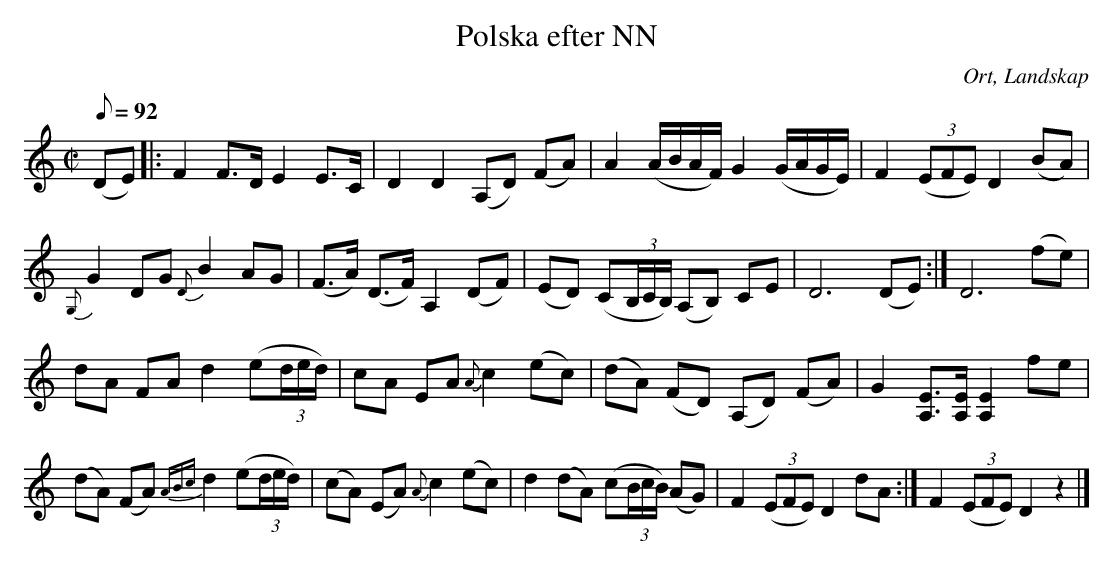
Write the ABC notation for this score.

X:1
T:Polska efter NN
O:Ort, Landskap
M:C|
L:1/8
K:C
V:2
Q:92
(DE) |: F2F>D E2E>C | D2D2 (A,D) (FA) | A2(A/B/A/F/) G2(G/A/G/E/) | F2 (3(EFE) D2(BA) |
{G,}G2DG {D}B2AG | (F>A) (D>F) A,2(DF) | (ED) (C(3B,/C/B,/) (A,B,) CE | D6(DE) :| D6(fe) |
dA FA d2 (e(3d/e/d/) | cA EA {A}c2(ec) | (dA) (FD) (A,D) (FA) | G2[A,E]>[A,E] [A,E]2fe |
(dA) (FA) {ABc}d2(e(3d/e/d/) | (cA) (EA) {A}c2(ec) | d2(dA) (c(3B/c/B/) (AG) | F2((3EFE) D2dA :| F2((3EFE) D2z2 |]
